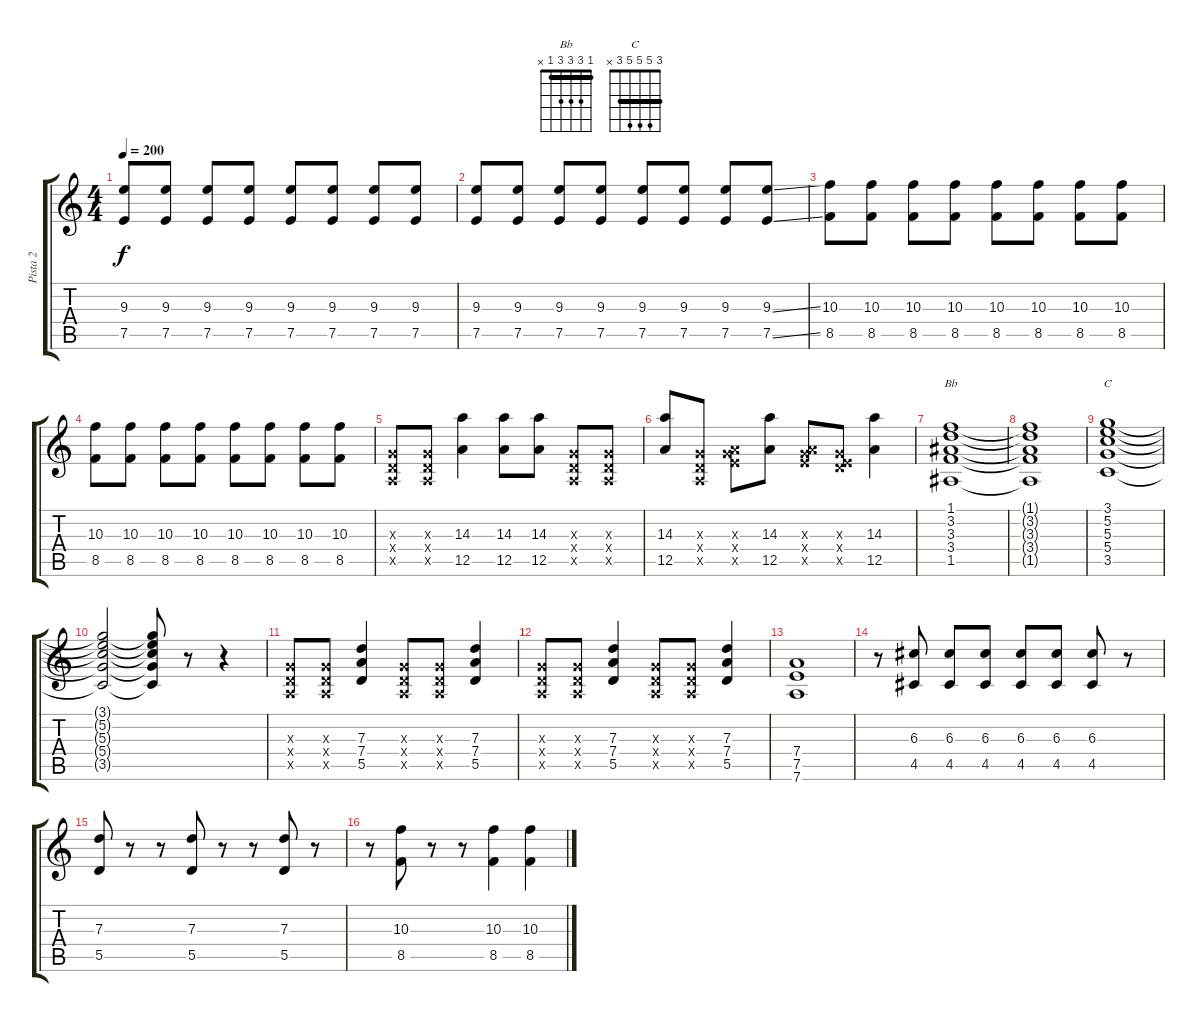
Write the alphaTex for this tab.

\track ("Pista 2" "Pista 2") {instrument overdrivenguitar}
\staff {score tabs}
\tuning (E4 B3 G3 D3 A2 D2) {hide}
\chord ("Bb" 1 3 3 3 1 x) {barre 1}
\chord ("C" 3 5 5 5 3 x) {barre 3}
\ts (4 4)
\tempo 200
\clef g2
\ks c
(9.3 7.5).8{dy f} (9.3 7.5).8 (9.3 7.5).8 (9.3 7.5).8 (9.3 7.5).8 (9.3 7.5).8 (9.3 7.5).8 (9.3 7.5).8 |
(9.3 7.5).8 (9.3 7.5).8 (9.3 7.5).8 (9.3 7.5).8 (9.3 7.5).8 (9.3 7.5).8 (9.3 7.5).8 (9.3{ss} 7.5{ss}).8 |
(10.3 8.5).8 (10.3 8.5).8 (10.3 8.5).8 (10.3 8.5).8 (10.3 8.5).8 (10.3 8.5).8 (10.3 8.5).8 (10.3 8.5).8 |
(10.3 8.5).8 (10.3 8.5).8 (10.3 8.5).8 (10.3 8.5).8 (10.3 8.5).8 (10.3 8.5).8 (10.3 8.5).8 (10.3 8.5).8 |
(0.3{x} 0.4{x} 0.5{x}).8 (0.3{x} 0.4{x} 0.5{x}).8 (14.3 12.5).4 (14.3 12.5).8 (14.3 12.5).8 (0.3{x} 0.4{x} 0.5{x}).8 (0.3{x} 0.4{x} 0.5{x}).8 |
(14.3 12.5).8 (0.3{x} 0.4{x} 0.5{x}).8 (0.3{x} 7.4{x} 7.5{x}).8 (14.3 12.5).8 (0.3{x} 7.4{x} 7.5{x}).8 (0.3{x} 0.4{x} 7.5{x}).8 (14.3 12.5).4 |
(1.1 3.2 3.3 3.4 1.5).1{ch "Bb"} |
(1.1{t} 3.2{t} 3.3{t} 3.4{t} 1.5{t}).1 |
(3.1 5.2 5.3 5.4 3.5).1{ch "C"} |
(3.1{t} 5.2{t} 5.3{t} 5.4{t} 3.5{t}).2 (3.1{t} 5.2{t} 5.3{t} 5.4{t} 3.5{t}).8 r.8 r.4 |
(0.3{x} 0.4{x} 0.5{x}).8 (0.3{x} 0.4{x} 0.5{x}).8 (7.3 7.4 5.5).4 (0.3{x} 0.4{x} 0.5{x}).8 (0.3{x} 0.4{x} 0.5{x}).8 (7.3 7.4 5.5).4 |
(0.3{x} 0.4{x} 0.5{x}).8 (0.3{x} 0.4{x} 0.5{x}).8 (7.3 7.4 5.5).4 (0.3{x} 0.4{x} 0.5{x}).8 (0.3{x} 0.4{x} 0.5{x}).8 (7.3 7.4 5.5).4 |
(7.4 7.5 7.6).1 |
r.8 (6.3 4.5).8 (6.3 4.5).8 (6.3 4.5).8 (6.3 4.5).8 (6.3 4.5).8 (6.3 4.5).8 r.8 |
(7.3 5.5).8 r.8 r.8 (7.3 5.5).8 r.8 r.8 (7.3 5.5).8 r.8 |
r.8 (10.3 8.5).8 r.8 r.8 (10.3 8.5).4 (10.3 8.5).4
